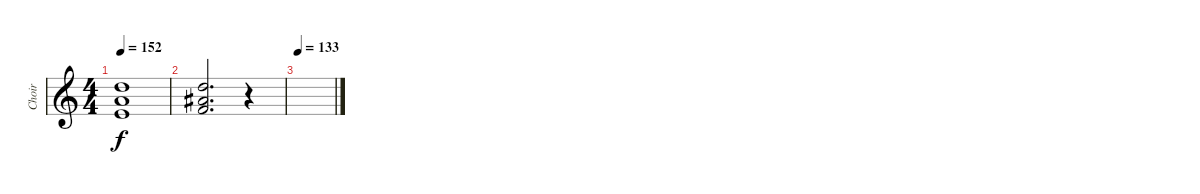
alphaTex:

\track ("Choir" "Choir") {instrument choiraahs}
\staff {score}
\tuning (E4 B3 G3 D3 A2 E2) {hide}
\ts (4 4)
\tempo 152
\clef g2
\ks c
(10.1 5.2 14.3).1{dy f} |
(10.1 6.2 15.3).2{d} r.4 |
\tempo 133
